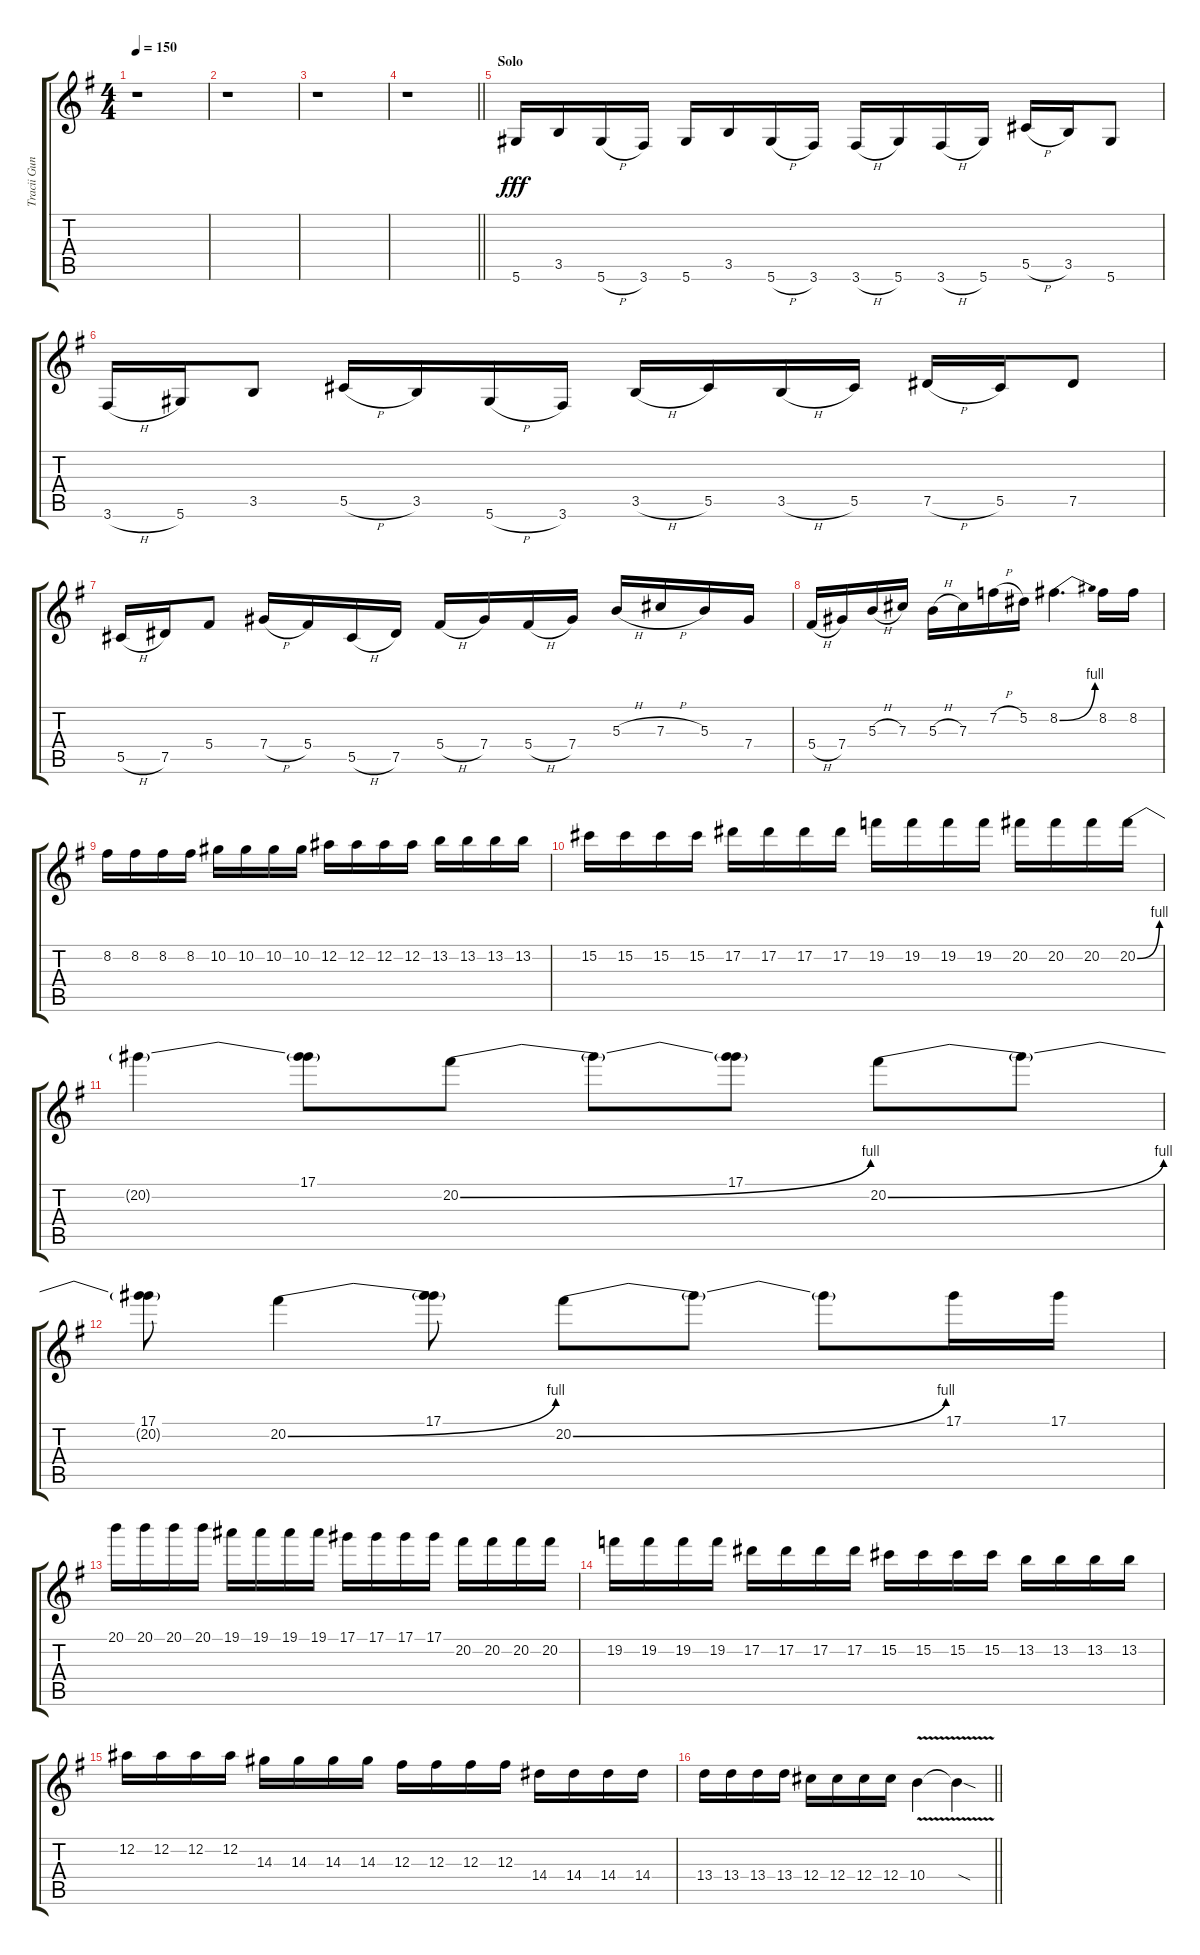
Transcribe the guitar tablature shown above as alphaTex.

\track ("Tracii Guns - Lead Guitar" "Tracii Gun") {instrument distortionguitar}
\staff {score tabs}
\tuning (Eb4 Bb3 Gb3 Db3 Ab2 Eb2) {hide}
\ts (4 4)
\tempo 150
\clef g2
\ks g
r.1{dy fff} |
r.1 |
r.1 |
\barLineRight lightlight
r.1 |
\section ("" "Solo")
5.6.16 3.5.16 5.6{h}.16 3.6.16 5.6.16 3.5.16 5.6{h}.16 3.6.16 3.6{h}.16 5.6.16 3.6{h}.16 5.6.16 5.5{h}.16 3.5.16 5.6.8 |
3.6{h}.16 5.6.16 3.5.8 5.5{h}.16 3.5.16 5.6{h}.16 3.6.16 3.5{h}.16 5.5.16 3.5{h}.16 5.5.16 7.5{h}.16 5.5.16 7.5.8 |
5.5{h}.16 7.5.16 5.4.8 7.4{h}.16 5.4.16 5.5{h}.16 7.5.16 5.4{h}.16 7.4.16 5.4{h}.16 7.4.16 5.3{h}.16 7.3{h}.16 5.3.16 7.4.16 |
5.4{h}.16 7.4.16 5.3{h}.16 7.3.16 5.3{h}.16 7.3.16 7.2{h}.16 5.2.16 8.2{be (bend 0 0 60 4)}.4{d} 8.2.16 8.2.16 |
8.2.16 8.2.16 8.2.16 8.2.16 10.2.16 10.2.16 10.2.16 10.2.16 12.2.16 12.2.16 12.2.16 12.2.16 13.2.16 13.2.16 13.2.16 13.2.16 |
15.2.16 15.2.16 15.2.16 15.2.16 17.2.16 17.2.16 17.2.16 17.2.16 19.2.16 19.2.16 19.2.16 19.2.16 20.2.16 20.2.16 20.2.16 20.2{be (bend 0 0 60 4)}.16 |
20.2{t}.4 (17.1 20.2{t}).8 20.2{be (bend 0 0 60 4)}.8 20.2{t}.8 (17.1 20.2{t}).8 20.2{be (bend 0 0 60 4)}.8 20.2{t}.8 |
(17.1 20.2{t}).8 20.2{be (bend 0 0 60 4)}.4 (17.1 20.2{t}).8 20.2{be (bend 0 0 60 4)}.8 20.2{t}.8 20.2{t}.8 17.1.16 17.1.16 |
20.1.16 20.1.16 20.1.16 20.1.16 19.1.16 19.1.16 19.1.16 19.1.16 17.1.16 17.1.16 17.1.16 17.1.16 20.2.16 20.2.16 20.2.16 20.2.16 |
19.2.16 19.2.16 19.2.16 19.2.16 17.2.16 17.2.16 17.2.16 17.2.16 15.2.16 15.2.16 15.2.16 15.2.16 13.2.16 13.2.16 13.2.16 13.2.16 |
12.2.16 12.2.16 12.2.16 12.2.16 14.3.16 14.3.16 14.3.16 14.3.16 12.3.16 12.3.16 12.3.16 12.3.16 14.4.16 14.4.16 14.4.16 14.4.16 |
\barLineRight lightlight
13.4.16 13.4.16 13.4.16 13.4.16 12.4.16 12.4.16 12.4.16 12.4.16 10.4{v}.4 10.4{sod t}.4
